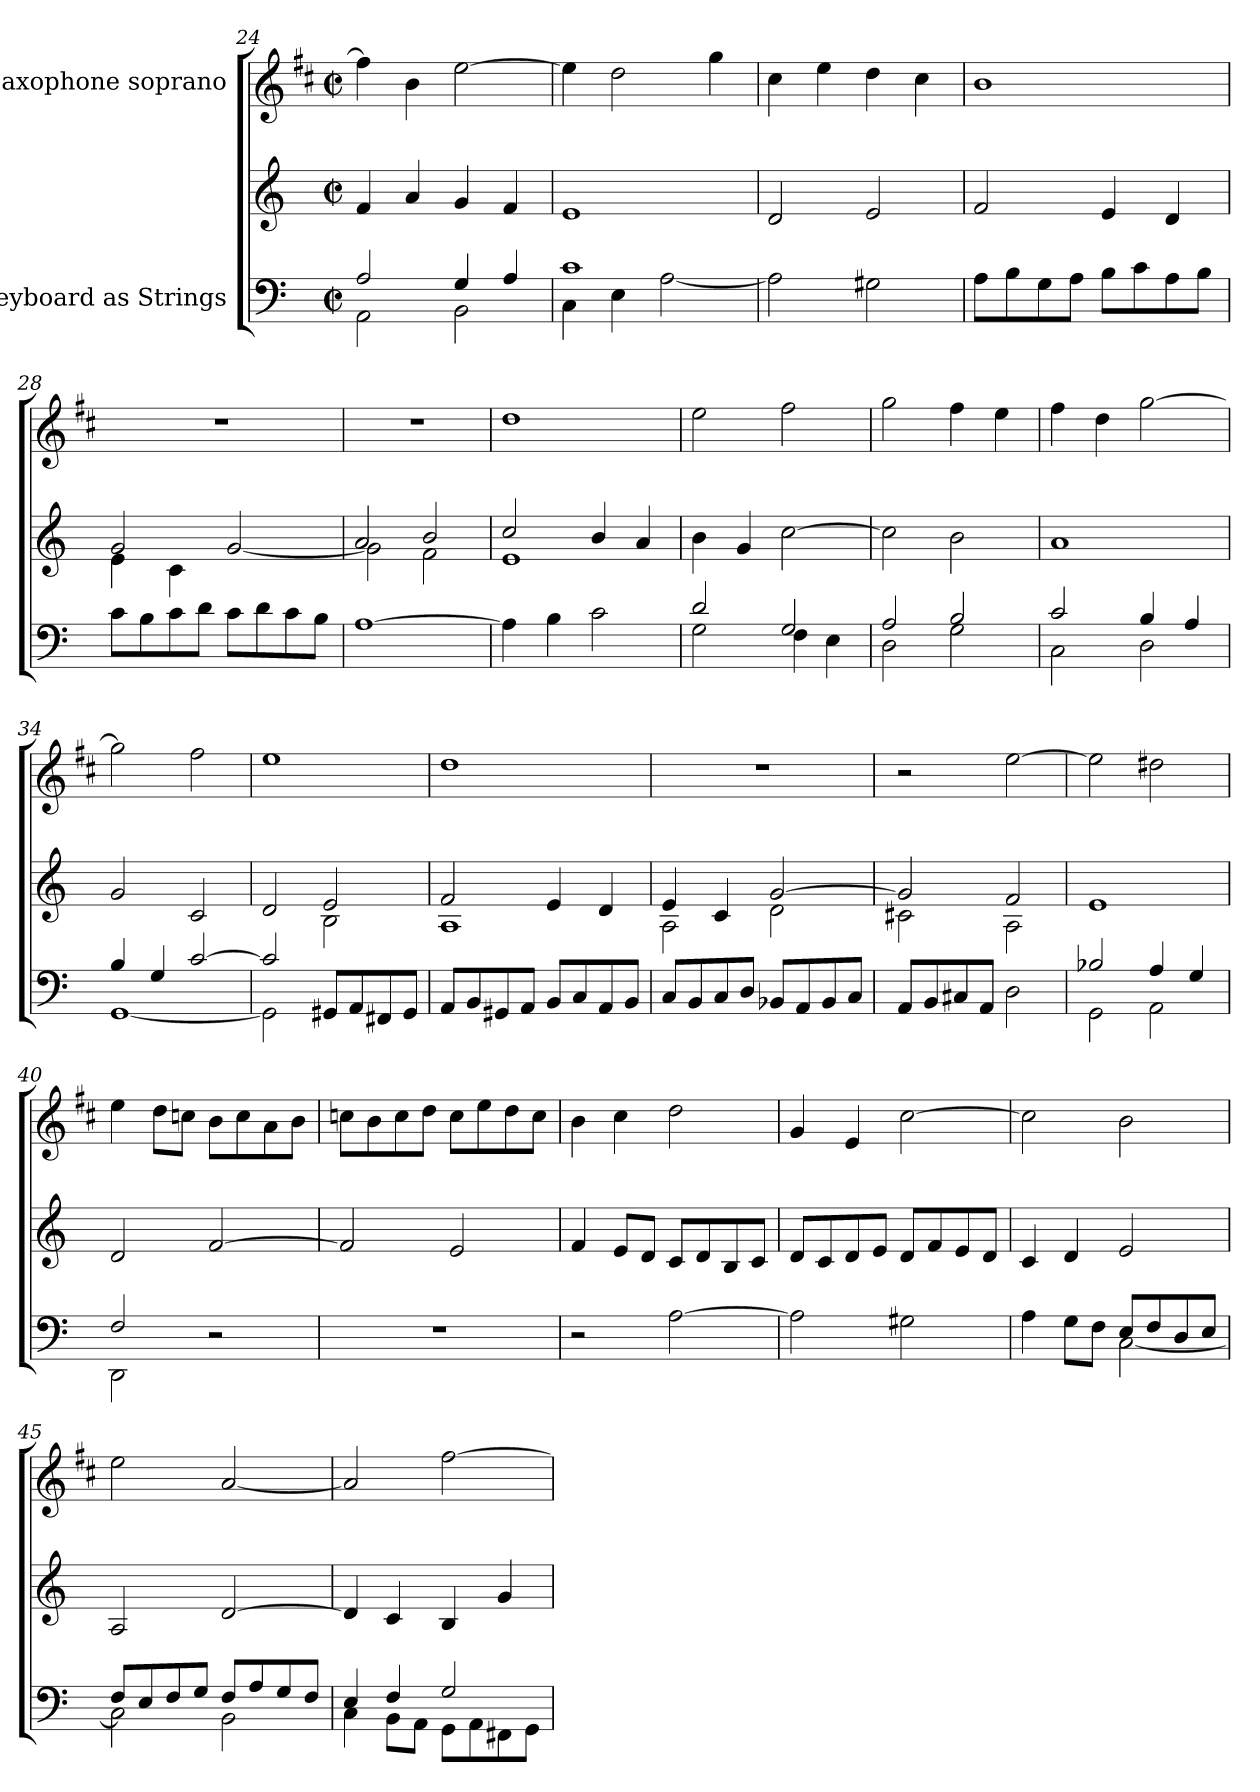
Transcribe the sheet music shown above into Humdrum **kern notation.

**kern	**kern	**kern
*part2	*part2	*part1
*staff3	*staff2	*staff1
*I"Keyboard as Strings	*	*I"Saxophone soprano
*clefF4	*clefG2	*clefG2
*	*	*ITrd1c2
*k[]	*k[]	*k[]
*M2/2	*M2/2	*M2/2
*met(c|)	*met(c|)	*met(c|)
=24	=24	=24
*^	*^	*
2A/	2AA\	4f/	1ryy	4ee\]
.	.	4a/	.	4a\
4G/	2BB\	4g/	.	[2dd\
4A/	.	4f/	.	.
=25	=25	=25	=25	=25
1c	4C\	1e	1ryy	4dd\]
.	4E\	.	.	2cc\
.	[2A\	.	.	.
.	.	.	.	4ff\
*v	*v	*	*	*
=26	=26	=26	=26
2A\]	2d/	1ryy	4b\
.	.	.	4dd\
2G#X\	2e/	.	4cc\
.	.	.	4b\
!!LO:LB:g=z
=27	=27	=27	=27
8A\L	2f/	1ryy	1a
8B\	.	.	.
8G\	.	.	.
8A\J	.	.	.
8B\L	4e/	.	.
8c\	.	.	.
8A\	4d/	.	.
8B\J	.	.	.
=28	=28	=28	=28
8c\L	2g/	4e\	1r
8B\	.	.	.
8c\	.	4c\	.
8d\J	.	.	.
8c\L	2ryy	[2g/	.
8d\	.	.	.
8c\	.	.	.
8B\J	.	.	.
=29	=29	=29	=29
[1A	2a/	2g\]	1r
.	2b/	2f\	.
=30	=30	=30	=30
4A\]	2cc/	1e	1cc
4B\	.	.	.
2c\	4b/	.	.
.	4a/	.	.
=31	=31	=31	=31
*^	*	*	*
2d/	2G\	4b\	1ryy	2dd\
.	.	4g/	.	.
2G/	4F\	[2cc\	.	2ee\
.	4E\	.	.	.
=32	=32	=32	=32	=32
2A/	2D\	2cc\]	1ryy	2ff\
2B/	2G\	2b\	.	4ee\
.	.	.	.	4dd\
=33	=33	=33	=33	=33
2c/	2C\	1a	1ryy	4ee\
.	.	.	.	4cc\
4B/	2D\	.	.	[2ff\
4A/	.	.	.	.
=34	=34	=34	=34	=34
4B/	[1GG	2g/	1ryy	2ff\]
4G/	.	.	.	.
[2c/	.	2c/	.	2ee\
=35	=35	=35	=35	=35
2c/]	2GG\]	2d/	2ryy	1dd
2ryy	8GG#X/L	2e/	2B\	.
.	8AA/	.	.	.
.	8FF#X/	.	.	.
.	8GG#/J	.	.	.
*v	*v	*	*	*
!!LO:PB:g=z
=36	=36	=36	=36
8AA/L	2f/	1A	1cc
8BB/	.	.	.
8GG#X/	.	.	.
8AA/J	.	.	.
8BB/L	4e/	.	.
8C/	.	.	.
8AA/	4d/	.	.
8BB/J	.	.	.
=37	=37	=37	=37
8C/L	4e/	2A\	1r
8BB/	.	.	.
8C/	4c/	.	.
8D/J	.	.	.
8BB-X/L	[2g/	2d\	.
8AA/	.	.	.
8BB-/	.	.	.
8C/J	.	.	.
=38	=38	=38	=38
8AA/L	2g/]	2c#X\	2r
8BB/	.	.	.
8C#X/	.	.	.
8AA/J	.	.	.
2D\	2f/	2A\	[2dd\
=39	=39	=39	=39
*^	*	*	*
2B-X/	2GG\	1e	1ryy	2dd\]
4A/	2AA\	.	.	2cc#X\
4G/	.	.	.	.
=40	=40	=40	=40	=40
2F/	2DD\	2d/	1ryy	4dd\
.	.	.	.	8cc\L
.	.	.	.	8b-X\J
2r	2ryy	[2f/	.	8a\L
.	.	.	.	8b-\
.	.	.	.	8g\
.	.	.	.	8a\J
*v	*v	*	*	*
=41	=41	=41	=41
1r	2f/]	1ryy	8b-X\L
.	.	.	8a\
.	.	.	8b-\
.	.	.	8cc\J
.	2e/	.	8b-\L
.	.	.	8dd\
.	.	.	8cc\
.	.	.	8b-\J
=42	=42	=42	=42
2r	4f/	1ryy	4a\
.	8e/L	.	4b\
.	8d/J	.	.
[2A\	8c/L	.	2cc\
.	8d/	.	.
.	8B/	.	.
.	8c/J	.	.
!!LO:LB:g=z
=43	=43	=43	=43
2A\]	8d/L	1ryy	4f/
.	8c/	.	.
.	8d/	.	4d/
.	8e/J	.	.
2G#X\	8d/L	.	[2b\
.	8f/	.	.
.	8e/	.	.
.	8d/J	.	.
=44	=44	=44	=44
*^	*	*	*
2ryy	4A\	4c/	1ryy	2b\]
.	8G\L	4d/	.	.
.	8F\J	.	.	.
8E/L	[2C\	2e/	.	2a\
8F/	.	.	.	.
8D/	.	.	.	.
8E/J	.	.	.	.
=45	=45	=45	=45	=45
8F/L	2C\]	2A/	1ryy	2dd\
8E/	.	.	.	.
8F/	.	.	.	.
8G/J	.	.	.	.
8F/L	2BB\	[2d/	.	[2g/
8A/	.	.	.	.
8G/	.	.	.	.
8F/J	.	.	.	.
=46	=46	=46	=46	=46
4E/	4C\	4d/]	1ryy	2g/]
4F/	8BB\L	4c/	.	.
.	8AA\J	.	.	.
2G/	8GG\L	4B/	.	[2ee\
.	8AA\	.	.	.
.	8FF#X\	4g/	.	.
.	8GG\J	.	.	.
*v	*v	*	*	*
*	*v	*v	*
=	=	=
*-	*-	*-
